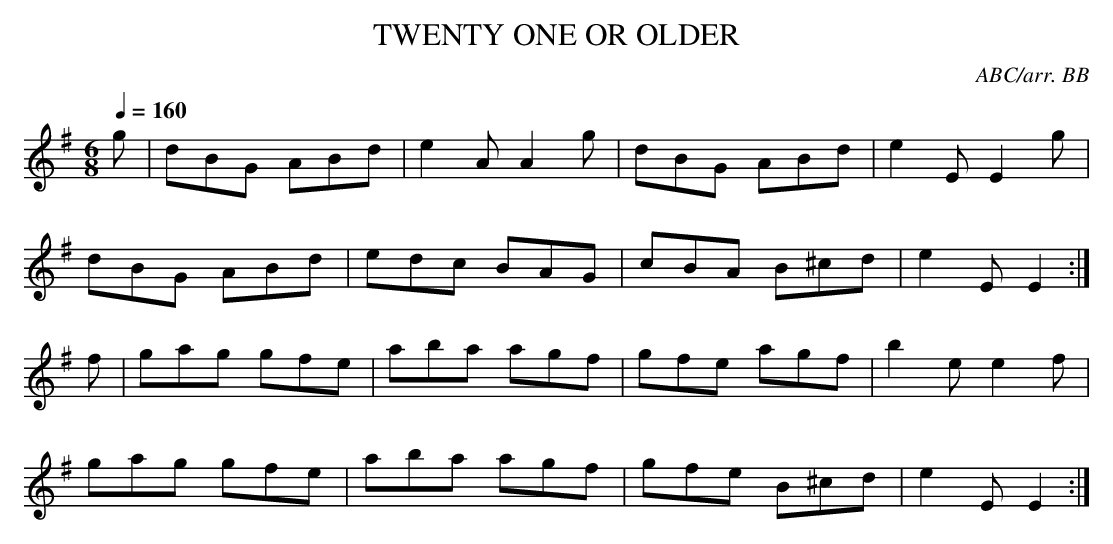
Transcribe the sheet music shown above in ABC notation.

X:1
T:TWENTY ONE OR OLDER
C:ABC/arr. BB
Q:1/4=160
M:6/8
L:1/8
K:Em
g|dBG ABd|e2A A2g|dBG ABd|e2E E2g|
dBG ABd|edc BAG|cBA B^cd|e2E E2 :|
f|gag gfe|aba agf|gfe agf|b2e e2f|
gag gfe|aba agf|gfe B^cd|e2E E2 :|
